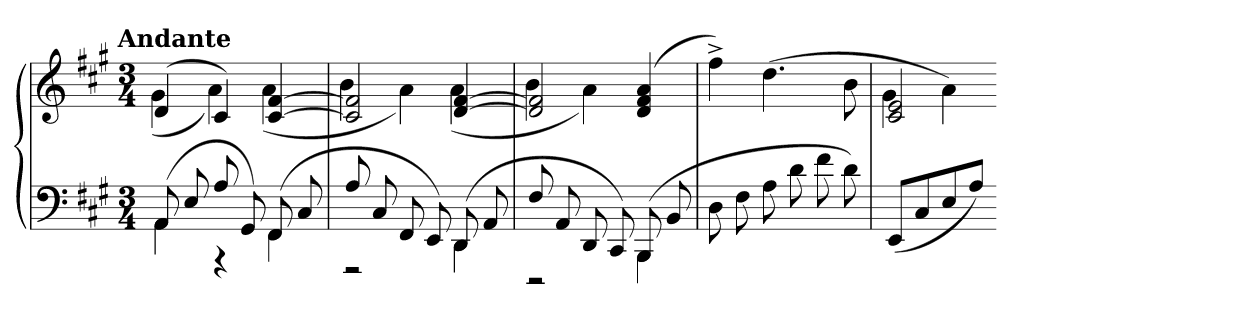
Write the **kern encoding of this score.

**kern	**kern
*part1	*part1
*staff2	*staff1
*clefF4	*clefG2
*k[f#c#g#]	*k[f#c#g#]
*A:	*A:
!!LO:TX:omd:t=Andante
*M3/4	*M3/4
*MM96	*MM96
=	=
*^	*^
(8AA	4AA	(4d	(4g#
8E	.	.	.
8A	4r	4c#)	4a)
8GG#)	.	.	.
(8FF#	4FF#	[4c# [4f#	(4a
8C#	.	.	.
=	=	=	=
8A	2r	2c#] 2f#]	4b
8C#	.	.	.
8FF#	.	.	4a)
8EE)	.	.	.
(8DD	4DD	[4d [4f#	(4a
8AA	.	.	.
=	=	=	=
8F#	2r	2d] 2f#]	4b
8AA	.	.	.
8DD	.	.	4a)
8CC#)	.	.	.
(8BBB	4BBB	(4d 4f# 4a	4ryy
8BB	.	.	.
*v	*v	*	*
*	*v	*v
=	=
8D	4ff#^)
8F#	.
8A	(4.dd
8d	.
8f#	.
8d)	8b
=	=
*	*^
(8EEL	2c# 2e	4g#
8C#	.	.
8E	.	4a)
8AJ)	.	.
*	*v	*v
=-	=-
*-	*-
